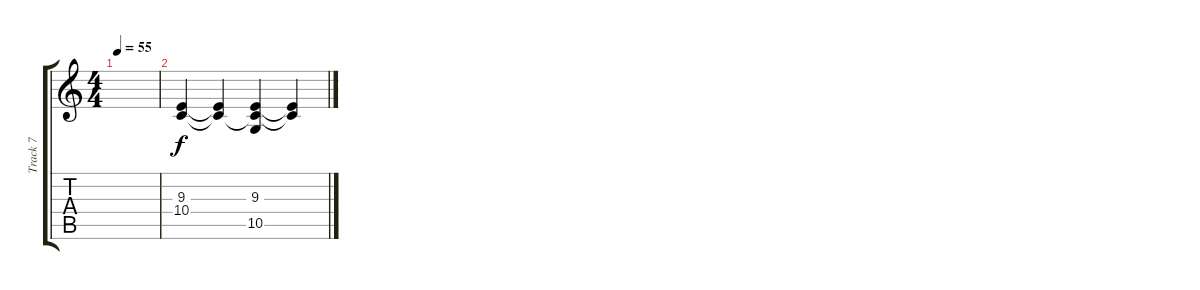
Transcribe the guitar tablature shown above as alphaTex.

\track ("Track 7" "Track 7") {instrument reversecymbal}
\staff {score tabs}
\tuning (E4 B3 G3 D3 A2 E2) {hide}
\ts (4 4)
\tempo 55
\clef g2
\ks c
|
(9.3 10.4).4 (9.3{t} 10.4{t}).4 (9.3 10.4{t} 10.5).4 (9.3{t} 10.4{t}).4
